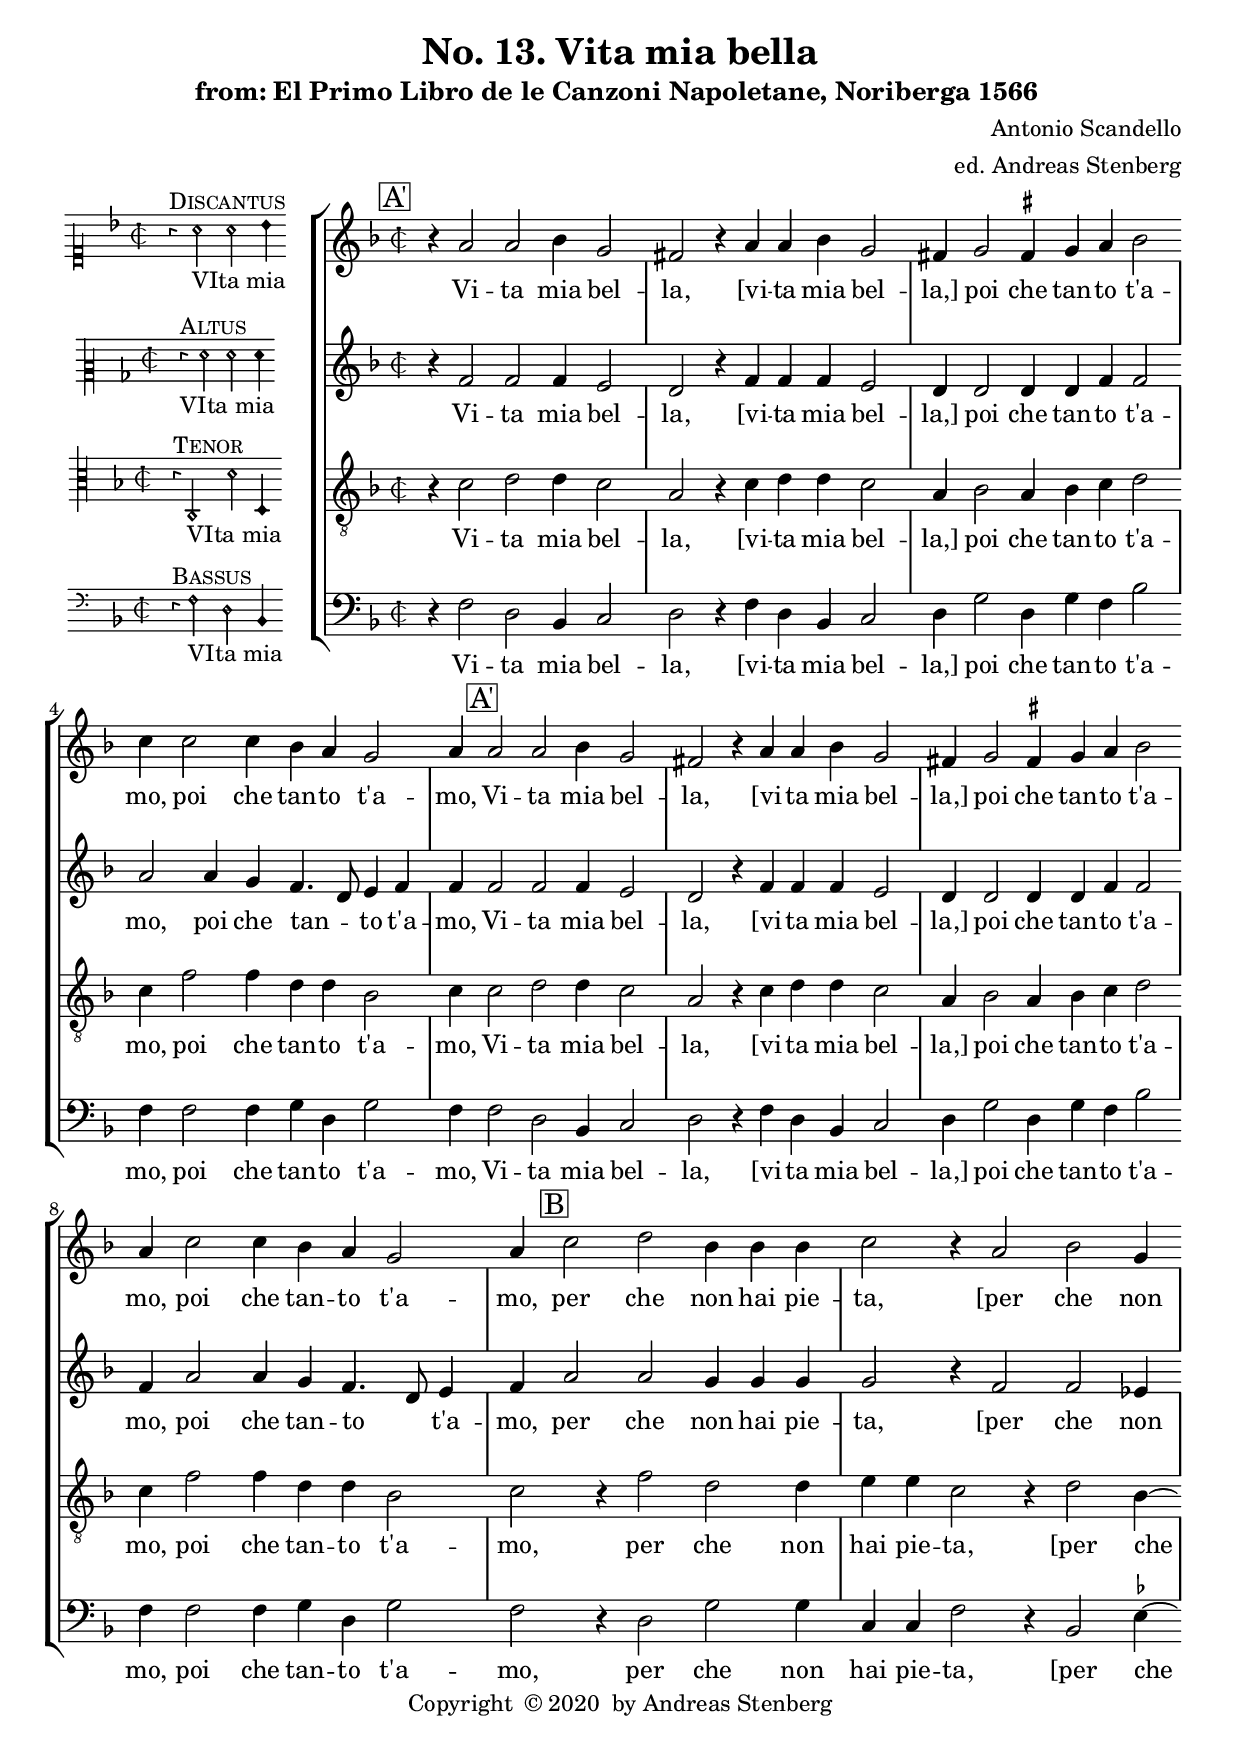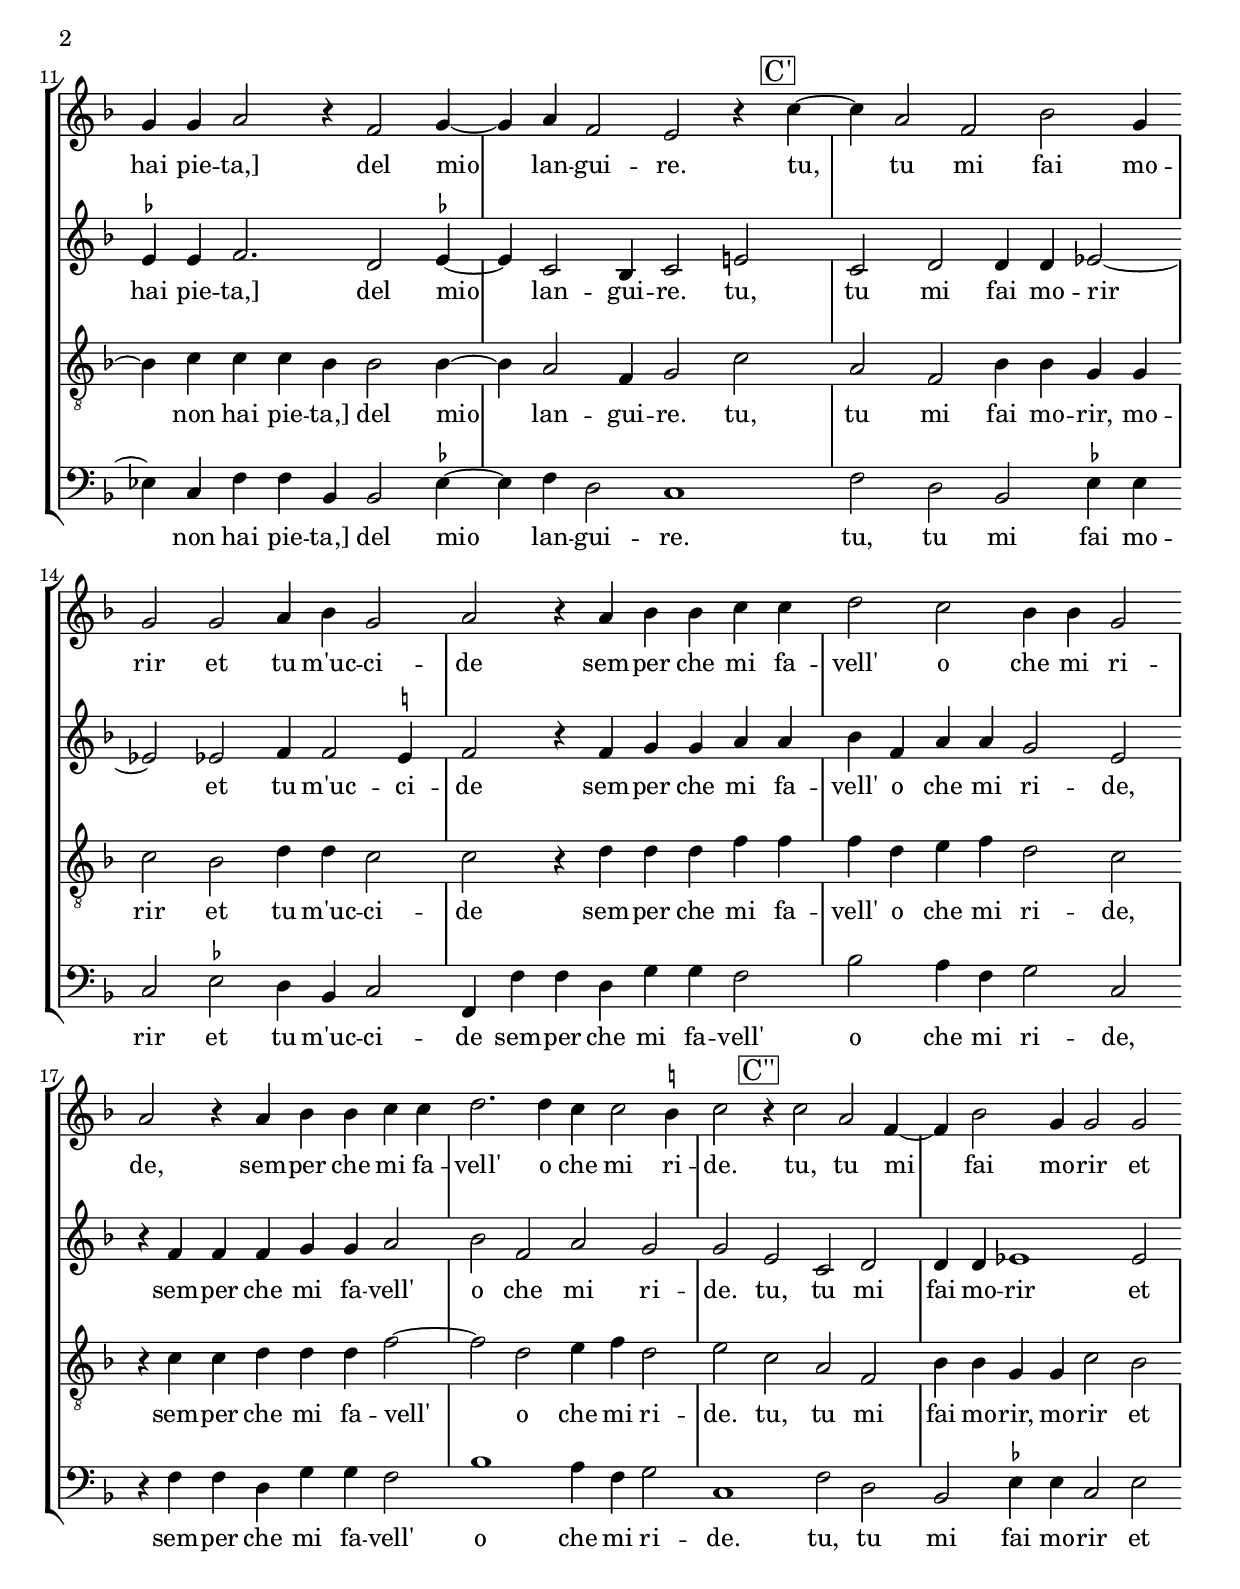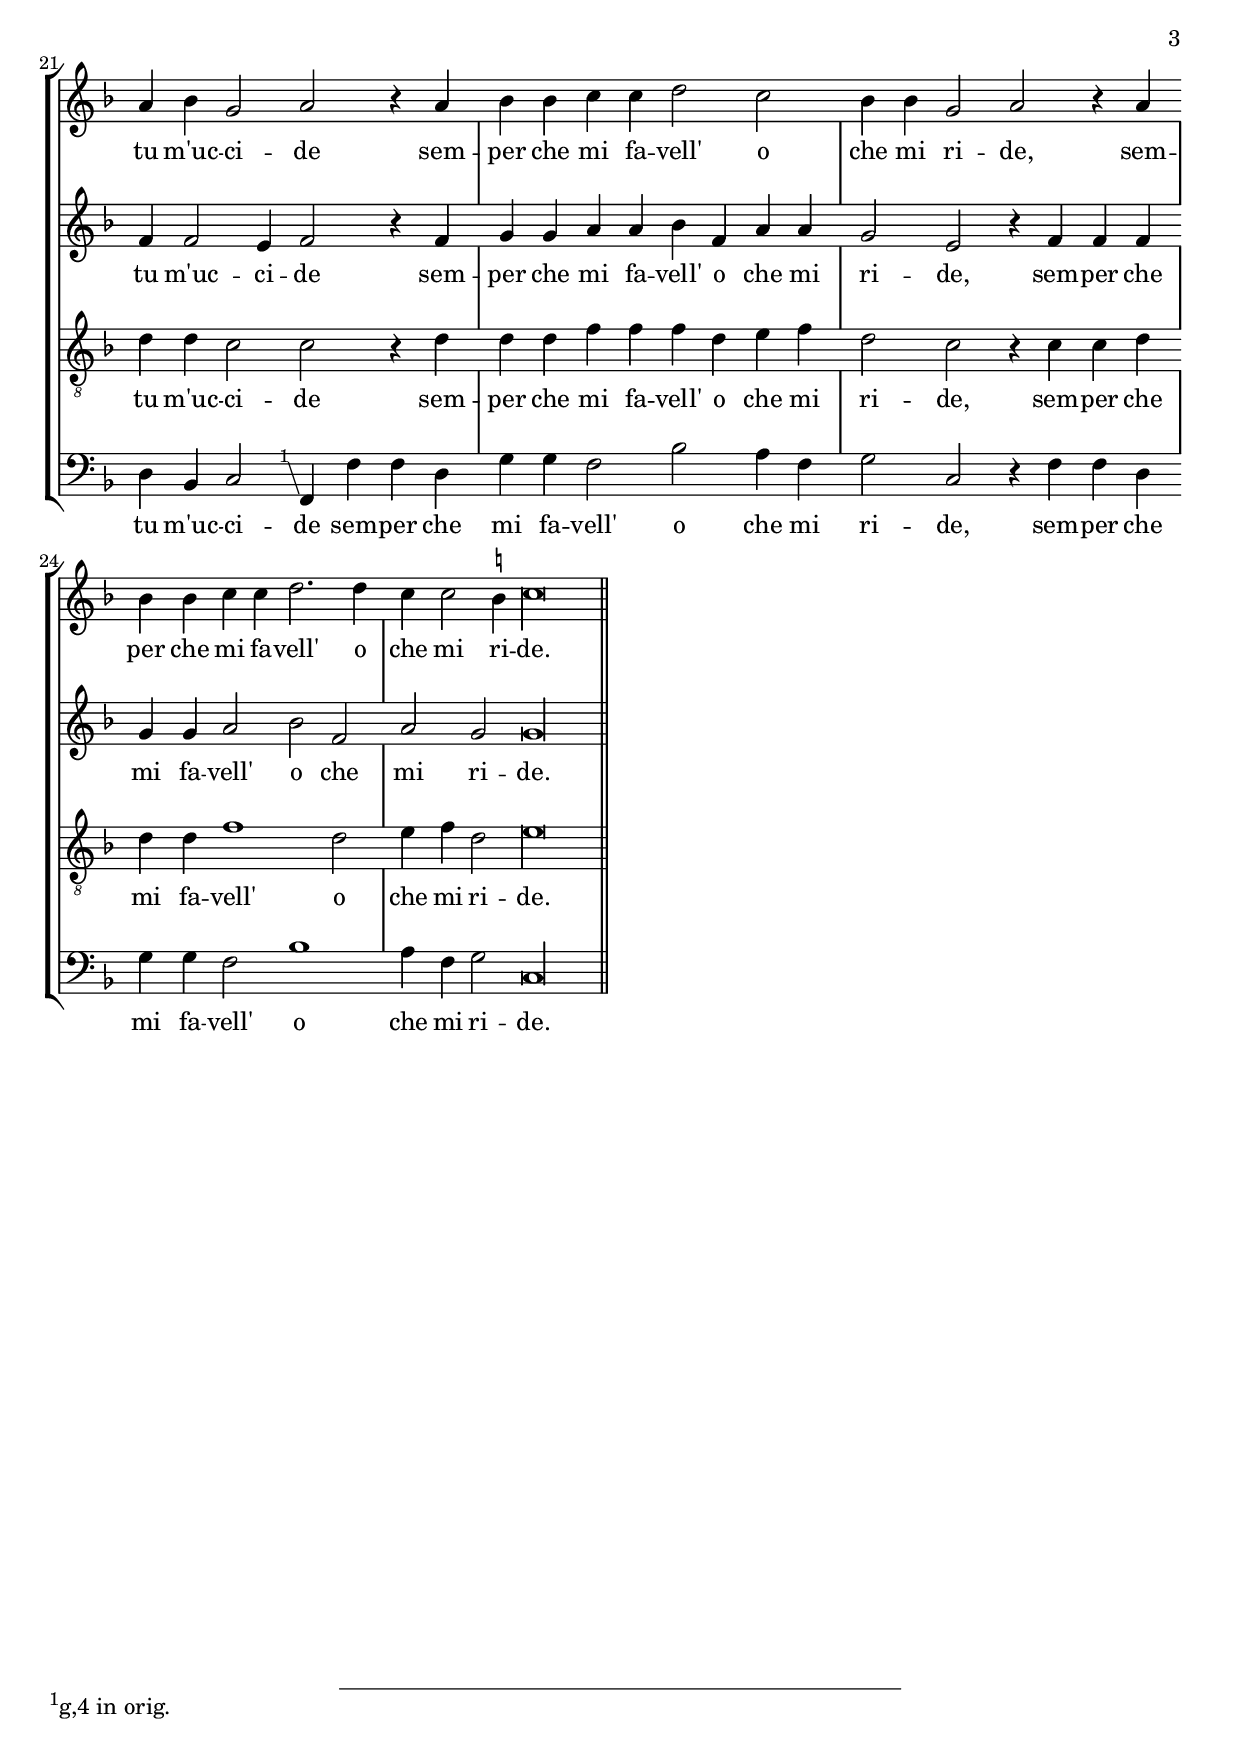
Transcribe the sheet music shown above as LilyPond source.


%%%%%%%%%%%%%%%%%%%%%%%%%%%%%%%%%%%%%%%%%%%%%%%%%%%%%%%%%%%%%%%%%%%
% This is a template based on the usual four part choir templater %
% where the voices have common lyrics at the the start but split  %
% to separate lyrics after a while.				  %
% This template is modyfied by AS from the one in the lilypond    %
% documentation.						  %
% This template is to be used for instance for fairly simple      %
% settings where the stanzas are set homophonicaly but twhere the %
% Chorus contains polyphony that require separate underlay for    %
% the different voices.						  %
%%%%%%%%%%%%%%%%%%%%%%%%%%%%%%%%%%%%%%%%%%%%%%%%%%%%%%%%%%%%%%%%%%%
\version "2.18.0"
\include "deutsch.ly"
ficta = \once \set suggestAccidentals =##t
\header {
   title = \markup {
    \center-column {
      "No. 13. Vita mia bella"
%      "Wann er zu nacht"
%      \vspace #0.5
    }
  }
  subtitle = "from: El Primo Libro de le Canzoni Napoletane, Noriberga 1566 "
  composer = "Antonio Scandello"
  arranger = "ed. Andreas Stenberg"
  poet = ""
  meter =""
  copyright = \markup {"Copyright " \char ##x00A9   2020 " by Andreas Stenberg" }
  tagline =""
}
global = {
  \key f \major
}
%% PDF p.22
sopMusic = \relative c' {

  \set Score.tempoHideNote = ##t
  \tempo 2 = 86
  \override Staff.TimeSignature.style = #'mensural
  \time 2/2
  \set Timing.measureLength = #(ly:make-moment 4/2)
%  \partial 2*3
  \override Staff.BarLine.transparent = ##t
 \mark \markup { \box A' }
 r4 a'2 a2 b4 g2
 fis2 r4 a4 a4 b4 g2
 fis4 g2 \ficta fis!4 g4 a4 b2
 c4 c2 c4 b4 a4 g2				%% end of first line in orig.
 a4 \mark \markup { \box A' } a2 a2 b4 g2
 fis2 r4 a4 a4 b4 g2
 fis4 g2 \ficta fis!4 g4 a4 b2
 a4 c2 c4 b4 a4 g2
 a4 \mark \markup { \box B } c2 d2 b4 b4 b4	%% end of second line
 c2 r4 a2 b2 g4
 g4 g4 a2 r4 f2 g4~
 g4 a4 f2 e2 r4 \mark \markup { \box C' } c'4~
 c4 a2 f2 b2 g4
 g2 g2 a4 b4 g2
 a2 r4 a4 b4 b4 c4 c4				%% end of third line.
 d2 c2 b4 b4 g2
 a2 r4 a4 b4 b4 c4 c4
 d2. d4 c4 c2 \ficta h4
 c2 \mark \markup { \box C'' } r4 c2 a2 f4~
 f4 b2 g4 g2 g2
 a4 b4 g2					%% end of fourth  line
 a2 r4 a4
 b4 b4 c4 c4 d2 c2
 b4 b4 g2 a2 r4 a4
 b4 b4 c4 c4 d2. d4
 c4 c2 \ficta h4
 \cadenzaOn
 c\longa
 \revert Staff.BarLine.transparent
  \bar "||"
}
%% PDF p. 20
sopWords = \lyricmode {
  Vi -- ta mia bel -- la,
  [vi -- ta mia bel -- la,]
  poi che tan -- to t'a -- mo,
  poi che tan -- to t'a -- mo,
  Vi -- ta mia bel -- la,
  [vi -- ta mia bel -- la,]
  poi che tan -- to t'a -- mo,
  poi che tan -- to t'a -- mo,
  per che non hai pie -- ta,
  [per che non hai pie -- ta,]
  del mio lan -- gui -- re.
  tu, tu mi fai mo -- rir
  et tu m'uc -- ci -- de
  sem -- per che mi fa -- vell' o che mi ri -- de,
  sem -- per che mi fa -- vell' o che mi ri -- de.
  tu, tu mi fai mo -- rir
  et tu m'uc -- ci -- de
  sem -- per che mi fa -- vell' o che mi ri -- de,
  sem -- per che mi fa -- vell' o che mi ri -- de.
}
%% PDF p.59
altoMusic = \relative c' {
  \override Staff.BarLine.transparent = ##t
  \override Staff.TimeSignature.style = #'mensural
  r4 f2 f2 f4 e2
  d2 r4 f4 f4 f4 e2
  d4 d2 d4 d4 f4 f2
  a2 a4 g4 f4.( d8) e4 f4
  f4 f2 f2 f4 e2				%% end of first line in orig.
  d2 r4 f4 f4 f4 e2
  d4 d2 d4 d4 f4 f2
  f4 a2 a4 g4 f4.( d8) e4
  f4 a2 a2 g4 g4 g4
  g2 r4 f2 f2 es4
  \ficta es4 es4 f2. d2 \ficta es!4~
  es4 c2 b4 					%% end of second line.
  c2 e!2
  c2 d2 d4 d4  es2~
  es2 es2 f4 f2 \ficta e4
  f2 r4 f4 g4 g4 a4 a4
  b4 f4 a4 a4 g2 e2
  r4 f4 f4 f4 g4 g4 a2
  b2 f2 a2 g2					%% end of third line.
  g2 e2 c2 d2
  d4 d4 es1 es2
  f4 f2 \ficta e4 f2 r4 f4
  g4 g4 a4 a4 b4 f4 a4 a4
  g2 e2 r4 f4 f4 f4
  g4 g4 a2 b2 f2
  a2 g2
  \cadenzaOn g\longa
  \revert Staff.BarLine.transparent
}
altoWords = \lyricmode {
  Vi -- ta mia bel -- la,
  [vi -- ta mia bel -- la,]
  poi che tan -- to t'a -- mo,
  poi che tan -- to t'a -- mo,
  Vi -- ta mia bel -- la,
  [vi -- ta mia bel -- la,]
  poi che tan -- to t'a -- mo,
  poi che tan -- to t'a -- mo,
  per che non hai pie -- ta,
  [per che non hai pie -- ta,]
  del mio lan -- gui -- re.
  tu, tu mi fai mo -- rir
  et tu m'uc -- ci -- de
  sem -- per che mi fa -- vell' o che mi ri -- de,
  sem -- per che mi fa -- vell' o che mi ri -- de.
  tu, tu mi fai mo -- rir
  et tu m'uc -- ci -- de
  sem -- per che mi fa -- vell' o che mi ri -- de,
  sem -- per che mi fa -- vell' o che mi ri -- de.
}
%% PDF p. 98
tenorMusic = \relative c' {
  \clef "G_8"
  \override Staff.BarLine.transparent = ##t
  \override Staff.TimeSignature.style = #'mensural
  r4 c2 d2 d4 c2
  a2 r4 c4 d4 d4 c2
  a4 b2 a4 b4 c4 d2
  c4 f2 f4 d4 d4 b2
  c4 c2 d2 d4 c2
  a2 r4 c4				%% end of fiirst line in orig.
  d4 d4 c2
  a4 b2 a4 b4 c4 d2
  c4 f2 f4 d4 d4 b2
  c2 r4 f2 d2 d4
  e4 e4 c2 r4 d2 b4~
  b4 c4 c4 c4 b4 b2 b4~
  b4 a2 f4 g2 c2			%% end of second line.
  a2 f2 b4 b4 g4 g4
  c2 b2 d4 d4 c2
  c2 r4 d4 d4 d4 f4 f4
  f4 d4 e4 f4 d2 c2
  r4 c4 c4 d4 d4 d4 f2~
  f2 d2 e4 f4 d2
  e2 c2					%% end of third line.
  a2 f2
  b4 b4 g4 g4 c2 b2
  d4 d4 c2 c2 r4 d4
  d4 d4 f4 f4 f4 d4 e4 f4
  d2 c2 r4 c4 c4 d4
  d4 d4 f1 d2
  e4 f4 d2
  \cadenzaOn
  e\longa
  \revert Staff.BarLine.transparent
}
tenorWords = \lyricmode {
  Vi -- ta mia bel -- la,
  [vi -- ta mia bel -- la,]
  poi che tan -- to t'a -- mo,
  poi che tan -- to t'a -- mo,
  Vi -- ta mia bel -- la,
  [vi -- ta mia bel -- la,]
  poi che tan -- to t'a -- mo,
  poi che tan -- to t'a -- mo,
  per che non hai pie -- ta,
  [per che non hai pie -- ta,]
  del mio lan -- gui -- re.
  tu, tu mi fai mo -- rir, mo -- rir
  et tu m'uc -- ci -- de
  sem -- per che mi fa -- vell' o che mi ri -- de,
  sem -- per che mi fa -- vell' o che mi ri -- de.
  tu, tu mi fai mo -- rir, mo -- rir
  et tu m'uc -- ci -- de
  sem -- per che mi fa -- vell' o che mi ri -- de,
  sem -- per che mi fa -- vell' o che mi ri -- de.
}
%% PDF p. 136
bassMusic = \relative c {
  \override Staff.BarLine.transparent = ##t
  \override Staff.TimeSignature.style = #'mensural
  r4 f2 d2 b4 c2
  d2 r4 f4 d4 b4 c2
  d4 g2 d4 g4 f4 b2
  f4 f2 f4 g4 d4 g2
  f4 f2 d2 b4 c2			%% end of first line in orig.
  d2 r4 f4 d4 b4 c2
  d4 g2 d4 g4 f4 b2
  f4 f2 f4 g4 d4 g2
  f2 r4 d2 g2 g4
  c,4 c4 f2 r4 b,2 \ficta es4~
  es4 c4 f4 f4				%% end of second line.
  b,4 b2 \ficta es4~
  es4 f4 d2 c1
  f2 d2 b2 \ficta es4 es4
  c2 \ficta es2 d4 b4 c2
  f,4 f'4 f4 d4 g4 g4 f2
  b2 a4 f4 g2 c,2			%5 end of third line.
  r4 f4 f4 d4 g4 g4 f2
  b1 a4 f4 g2
  c,1
  f2 d2
  b2 \ficta es4 es4 c2 \ficta es2
  d4 b4 c2
  \footnote #'(-1 . 3) "g,4 in orig."
  f,4 f'4 f4 d4
  g4 g4 f2 b2 a4 f4
  g2 c,2			%5 end of third line.
  r4 f4 f4 d4
  g4 g4 f2 b1
  a4 f4 g2
  \cadenzaOn
  c,\longa
  \revert Staff.BarLine.transparent
}
bassWords = \lyricmode {
  Vi -- ta mia bel -- la,
  [vi -- ta mia bel -- la,]
  poi che tan -- to t'a -- mo,
  poi che tan -- to t'a -- mo,
  Vi -- ta mia bel -- la,
  [vi -- ta mia bel -- la,]
  poi che tan -- to t'a -- mo,
  poi che tan -- to t'a -- mo,
  per che non hai pie -- ta,
  [per che non hai pie -- ta,]
  del mio lan -- gui -- re.
  tu, tu mi fai mo -- rir
  et tu m'uc -- ci -- de
  sem -- per che mi fa -- vell' o che mi ri -- de,
  sem -- per che mi fa -- vell' o che mi ri -- de.
  tu, tu mi fai mo -- rir
  et tu m'uc -- ci -- de
  sem -- per che mi fa -- vell' o che mi ri -- de,
  sem -- per che mi fa -- vell' o che mi ri -- de.
}
incipitDiscantus = \markup {
  \score {
    {
      %      \set Staff.instrumentName = #"Tenor "
      \override NoteHead.style = #'neomensural
      \override Rest.style = #'neomensural
      \override Staff.TimeSignature.style = #'mensural
      \cadenzaOn
      \clef "petrucci-c1"
      \key f \major
      \time 2/2

      r4^\markup { \smallCaps"Discantus"}
      a'2_"VIta mia"
      a'2 b'4
    }
    \layout {
      \context {
        \Voice
        \remove "Ligature_bracket_engraver"
        \consists "Mensural_ligature_engraver"
      }
      line-width = 4.5\cm
    }
  }
}


incipitAltus = \markup {
  \score {
    {
      %      \set Staff.instrumentName = #"Tenor "
      \override NoteHead.style = #'neomensural
      \override Rest.style = #'neomensural
      \override Staff.TimeSignature.style = #'mensural
      \cadenzaOn
      \clef "petrucci-c2"
      \key f \major
      \time 2/2
      r4^\markup \smallCaps"Altus"
      _"VIta mia"
      f'2 f'2 f'4
    }
    \layout {
      \context {
        \Voice
        \remove "Ligature_bracket_engraver"
        \consists "Mensural_ligature_engraver"
      }
      line-width = 4.5\cm
    }
  }
}


incipitTenor = \markup {
  \score {
    {
      %      \set Staff.instrumentName = #"Tenor "
      \override NoteHead.style = #'neomensural
      \override Rest.style = #'neomensural
      \override Staff.TimeSignature.style = #'mensural
      \cadenzaOn
      \clef "petrucci-c3"
      \key f \major
      \time 2/2
      r4^\markup \smallCaps"Tenor"
      c2_"VIta mia"
      d'2 d4
    }
    \layout {
      \context {
        \Voice
        \remove "Ligature_bracket_engraver"
        \consists "Mensural_ligature_engraver"
      }
      line-width = 5.0\cm
    }
  }
}
#(append! supported-clefs '(("mensural-f3" . ("clefs.mensural.f" 0 0))))

incipitBassus = \markup {
  \score {
    {
      %      \set Staff.instrumentName = #"Tenor "
      \override NoteHead.style = #'neomensural
      \override Rest.style = #'neomensural
      \override Staff.TimeSignature.style = #'mensural
      \cadenzaOn
      \clef "mensural-f"
      \key f \major
      \time 2/2
      r4^\markup \smallCaps"Bassus"
      f2 _"VIta mia" d2 b,4

    }
    \layout {
      \context {
        \Voice
        \remove "Ligature_bracket_engraver"
        \consists "Mensural_ligature_engraver"
      }
      line-width = 4.5\cm
    }
  }
}


\score {
  <<
    \new StaffGroup \with {
      \override VerticalAxisGroup.staff-staff-spacing = #'((basic-distance . 12))
    } <<
      \new Staff = treble <<
        \set Staff.instrumentName = \incipitDiscantus
        \new Voice = "sopranos" {
          \set  Staff.midiInstrument ="choir aahs"
          %	\voiceOne
          << \global \sopMusic >>
        }
      >>
      \new Lyrics = sopranos { s1 }

      \new Staff = "medius" <<
        \set Staff.instrumentName = \incipitAltus

        \new Voice = "altos" {
          %	\voiceTwo
          \set  Staff.midiInstrument ="choir aahs"
          << \global \altoMusic >>
        }
      >>

      \new Lyrics = "altos" { s1 }
      \new Staff = tenors <<
        \set Staff.instrumentName = \incipitTenor

        \clef "treble"
        \new Voice = "tenors" {
          \set  Staff.midiInstrument ="choir aahs"
          %	\voiceOne
          << \global \tenorMusic >>
        }
      >>
      \new Lyrics = "tenors" { s1 }

      \new Staff ="basses" {
        \set Staff.instrumentName = \incipitBassus

        \new Voice = "basses" {
          \set  Staff.midiInstrument ="choir aahs"
          \clef "bass"
          %	\voiceTwo
          << \global \bassMusic >>
        }
      }
    >>
    \new Lyrics = basses { s1 }

    \context Lyrics = sopranos \lyricsto sopranos \sopWords
    \context Lyrics = altos \lyricsto altos \altoWords
    \context Lyrics = tenors \lyricsto tenors \tenorWords
    \context Lyrics = basses \lyricsto basses \bassWords
  >>
  \layout {
    \context {
      \Score
      % no bars in staves
      %      \override BarLine.transparent = ##t

    }
    % the next three instructions keep the lyrics between the bar lines
    \context {
      \Lyrics
      \consists "Bar_engraver"
      \override BarLine.transparent = ##t
    }
    \context {
      \StaffGroup
      \consists "Separating_line_group_engraver"
    }
    \context {
      \Voice
      % no slurs
      \override Slur.transparent = ##t
      % Comment in the below "\remove" command to allow line
      % breaking also at those barlines where a note overlaps
      % into the next bar.  The command is commented out in this
      % short example score, but especially for large scores, you
      % will typically yield better line breaking and thus improve
      % overall spacing if you comment in the following command.
      %\remove "Forbid_line_break_engraver"
    }
    indent = 4.5\cm
  }

}
\score {
  <<
    \new StaffGroup <<
      \new Staff = treble <<
        \set Staff.instrumentName = \incipitDiscantus
        \new Voice = "sopranos" {
          \set  Staff.midiInstrument ="choir aahs"
          %	\voiceOne
          << \global \sopMusic >>
        }
      >>
      \new Lyrics = sopranos { s1 }

      \new Staff = "medius" <<
        \set Staff.instrumentName = \incipitAltus

        \new Voice = "altos" {
          %	\voiceTwo
          \set  Staff.midiInstrument ="choir aahs"
          << \global \altoMusic >>
        }
      >>

      \new Lyrics = "altos" { s1 }
      \new Staff = tenors <<
        \set Staff.instrumentName = \incipitTenor

        \clef "treble"
        \new Voice = "tenors" {
          \set  Staff.midiInstrument ="choir aahs"
          %	\voiceOne
          << \global \tenorMusic >>
        }
      >>
      \new Lyrics = "tenors" { s1 }

      \new Staff ="basses" {
        \set Staff.instrumentName = \incipitBassus

        \new Voice = "basses" {
          \set  Staff.midiInstrument ="choir aahs"
          \clef "G_8"
          %	\voiceTwo
          << \global \bassMusic >>
        }
      }
    >>
    \new Lyrics = basses { s1 }

    \context Lyrics = sopranos \lyricsto sopranos \sopWords
    \context Lyrics = altos \lyricsto altos \altoWords
    \context Lyrics = tenors \lyricsto tenors \tenorWords
    \context Lyrics = basses \lyricsto basses \bassWords
  >>
  \midi {}
}
\paper {
  ragged-bottom = ##t
  ragged-last-bottom = ##t
  ragged-last = ##t
}

%{
convert-ly.py (GNU LilyPond) 2.18.2  convert-ly.py: Processing `'...
Applying conversion: 2.15.7, 2.15.9, 2.15.10, 2.15.16, 2.15.17,
2.15.18, 2.15.19, 2.15.20, 2.15.25, 2.15.32, 2.15.39, 2.15.40,
2.15.42, 2.15.43, 2.16.0, 2.17.0, 2.17.4, 2.17.5, 2.17.6, 2.17.11,
2.17.14, 2.17.15, 2.17.18, 2.17.19, 2.17.20, 2.17.25, 2.17.27,
2.17.29, 2.17.97, 2.18.0
%}
